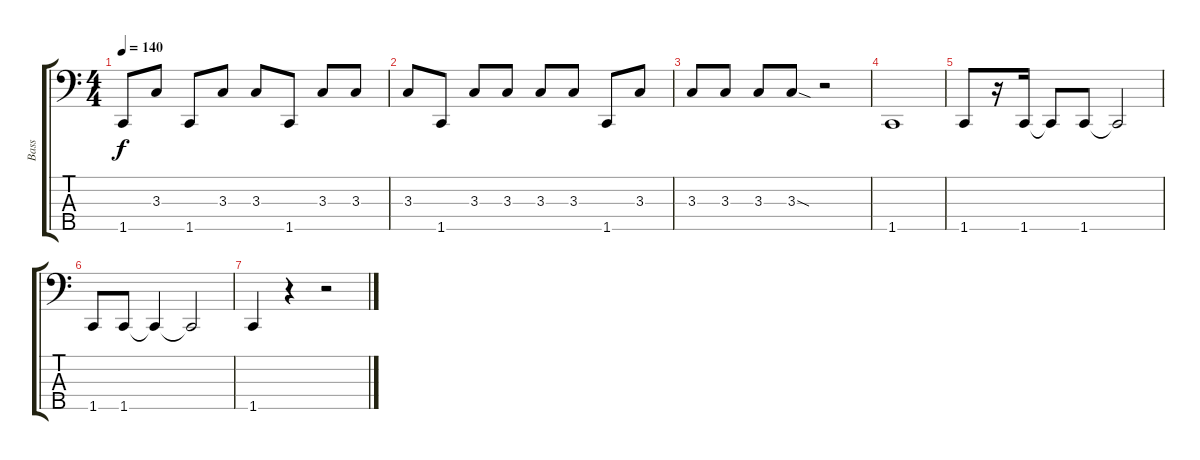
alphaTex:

\track ("Bass" "Bass") {instrument electricbasspick}
\staff {score tabs}
\tuning (G2 D2 A1 E1 B0) {hide}
\ts (4 4)
\tempo 140
\clef f4
\ks c
1.5.8{dy f} 3.3.8 1.5.8 3.3.8 3.3.8 1.5.8 3.3.8 3.3.8 |
3.3.8 1.5.8 3.3.8 3.3.8 3.3.8 3.3.8 1.5.8 3.3.8 |
3.3.8 3.3.8 3.3.8 3.3{sod}.8 r.2 |
1.5.1 |
1.5.8 r.16 1.5.16 1.5{t}.8 1.5.8 1.5{t}.2 |
1.5.8 1.5.8 1.5{t}.4 1.5{t}.2 |
1.5.4 r.4 r.2
